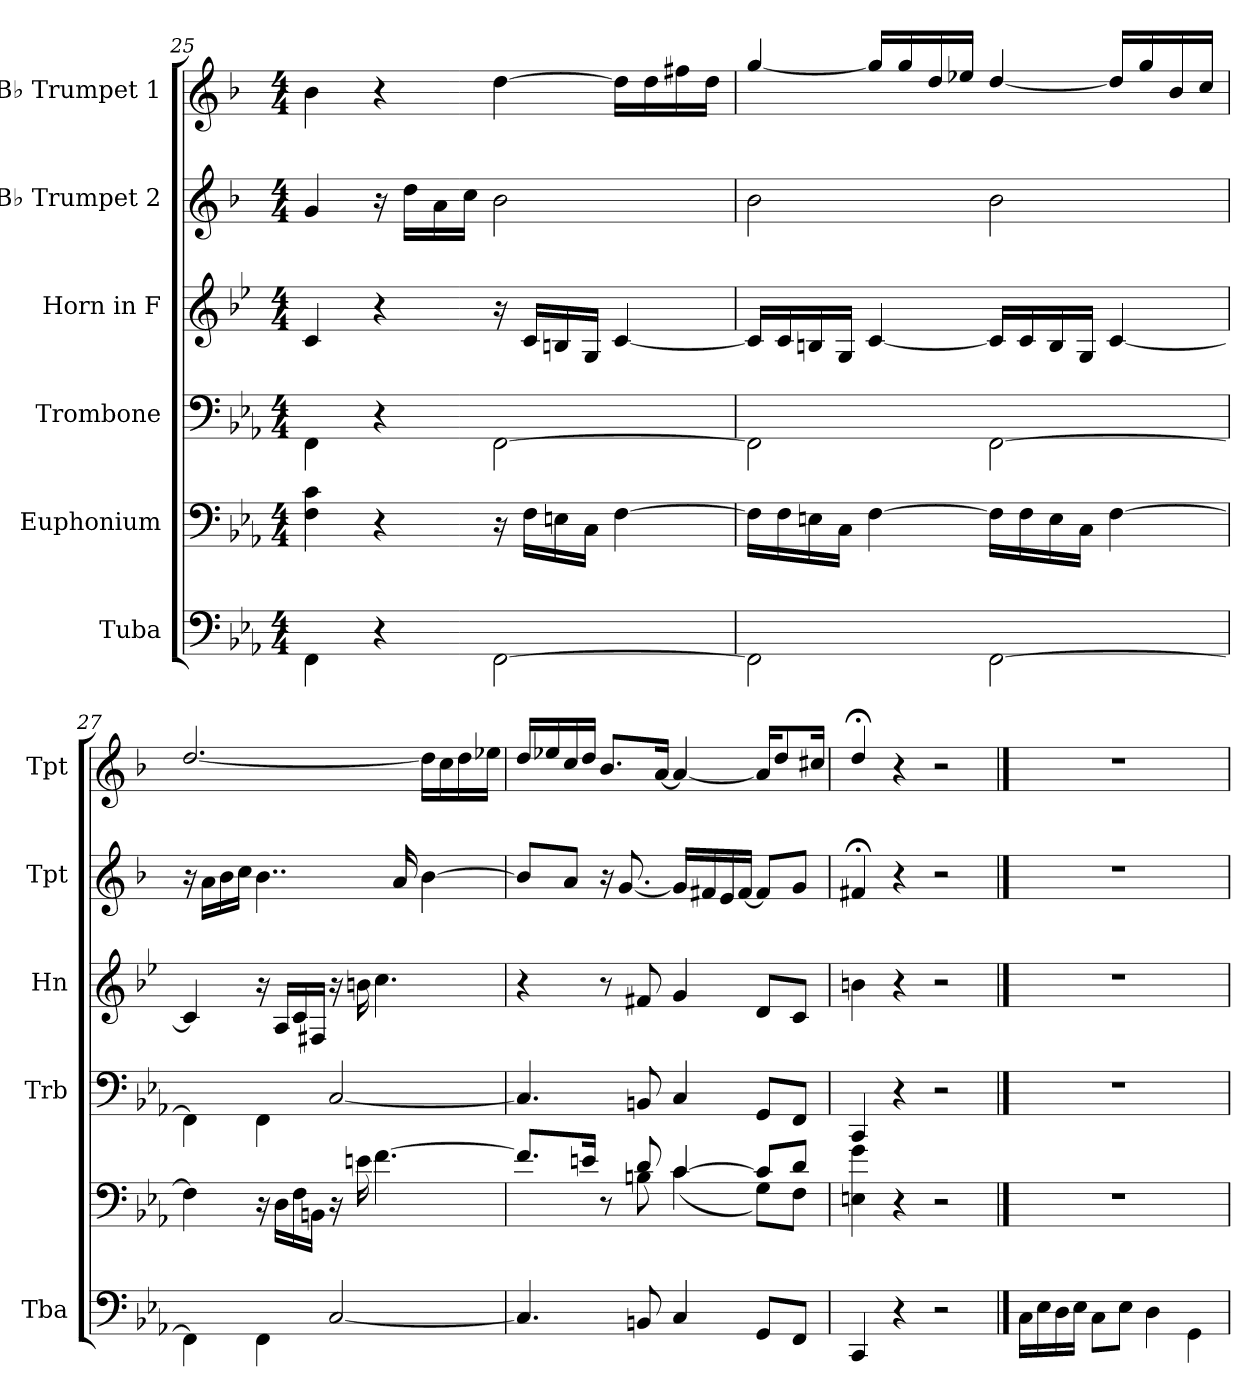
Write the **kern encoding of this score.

**kern	**kern	**kern	**kern	**kern	**kern
*part6	*part5	*part4	*part3	*part2	*part1
*staff6	*staff5	*staff4	*staff3	*staff2	*staff1
*I"Tuba	*I"Euphonium	*I"Trombone	*I"Horn in F	*I"B♭ Trumpet 2	*I"B♭ Trumpet 1
*I'Tba	*	*I'Trb	*I'Hn	*I'Tpt	*I'Tpt
!!LO:PB:g=z
*clefF4	*clefF4	*clefF4	*clefG2	*clefG2	*clefG2
*	*	*	*ITrd4c7	*ITrd1c2	*ITrd1c2
*k[b-e-a-]	*k[b-e-a-]	*k[b-e-a-]	*k[b-e-a-]	*k[b-e-a-]	*k[b-e-a-]
*M4/4	*M4/4	*M4/4	*M4/4	*M4/4	*M4/4
=25	=25	=25	=25	=25	=25
4FF\	4F\ 4c\	4FF\	4F/	4f/	4a-\
4r	4r	4r	4r	16r	4r
.	.	.	.	16cc\LL	.
.	.	.	.	16g\	.
.	.	.	.	16b-\JJ	.
[2FF\	16r	[2FF\	16r	2a-\	[4cc\
.	16F\LL	.	16F/LL	.	.
.	16En\	.	16En/	.	.
.	16C\JJ	.	16C/JJ	.	.
.	[4F\	.	[4F/	.	16cc\LL]
.	.	.	.	.	16cc\
.	.	.	.	.	16een\
.	.	.	.	.	16cc\JJ
=26	=26	=26	=26	=26	=26
2FF\]	16F\LL]	2FF\]	16F/LL]	2a-\	[4ff/
.	16F\	.	16F/	.	.
.	16En\	.	16En/	.	.
.	16C\JJ	.	16C/JJ	.	.
.	[4F\	.	[4F/	.	16ff/LL]
.	.	.	.	.	16ff/
.	.	.	.	.	16cc/
.	.	.	.	.	16dd-X/JJ
[2FF\	16F\LL]	[2FF\	16F/LL]	2a-\	[4cc/
.	16F\	.	16F/	.	.
.	16E\	.	16E/	.	.
.	16C\JJ	.	16C/JJ	.	.
.	[4F\	.	[4F/	.	16cc/LL]
.	.	.	.	.	16ff/
.	.	.	.	.	16a-/
.	.	.	.	.	16b-/JJ
!!LO:LB:g=z
=27	=27	=27	=27	=27	=27
4FF\]	4F\]	4FF\]	4F/]	16r	[2.cc/
.	.	.	.	16g\LL	.
.	.	.	.	16a-\	.
.	.	.	.	16b-\JJ	.
4FF\	16r	4FF\	16r	4..a-\	.
.	16D\LL	.	16D/LL	.	.
.	16F\	.	16F/	.	.
.	16BBn\JJ	.	16BBn/JJ	.	.
[2C/	16r	[2C/	16r	.	.
.	16en\	.	16en\	.	.
.	[4.f\	.	4.f\	.	.
.	.	.	.	16g/	.
.	.	.	.	[4a-\	16cc\LL]
.	.	.	.	.	16b-\
.	.	.	.	.	16cc\
.	.	.	.	.	16dd-X\JJ
=28	=28	=28	=28	=28	=28
*	*^	*	*	*	*
4.C/]	8.f/L]	4.ryy	4.C/]	4r	8a-/L]	16cc/LL
.	.	.	.	.	.	16dd-X/
.	.	.	.	.	8g/J	16b-/
.	16en/Jk	.	.	.	.	16cc/JJ
.	8r	.	.	8r	16r	8.a-/L
.	.	.	.	.	[8.f/	.
8BBn/	8d/	8Bn\	8BBn/	8Bn/	.	.
.	.	.	.	.	.	[16g/Jk
4C/	[4c/	(<4c\	4C/	4c/	16f/LL]	4g/_
.	.	.	.	.	16en/	.
.	.	.	.	.	16d/	.
.	.	.	.	.	[16e/JJ	.
8GG/L	8c/L]	8G\L)	8GG/L	8G/L	8e/L]	16g/KL]
.	.	.	.	.	.	8cc/
8FF/J	8d/J	8F\J	8FF/J	8F/J	8f/J	.
.	.	.	.	.	.	16bn/Jk
*	*v	*v	*	*	*	*
=29	=29	=29	=29	=29	=29
*	*	*	*	*^	*^
4CC/	4En\ 4g\	4CC/	4en\	4en;</	4ryy	4cc;</	4ryy
4r	4r	4r	4r	4r	4ryy	4r	4ryy
2r	2r	2r	2r	2r	2ryy	2r	2ryy
!!LO:PB:g=z
==1	==1	==1	==1	==1	==1	==1	==1
!	!	!	!	!	!	!LO:TX:B:t=Fugue	!
*	*	*	*	*v	*v	*	*
*	*	*	*	*	*v	*v
16C\LL	1r	1r	1r	1r	1r
16E-\	.	.	.	.	.
16D\	.	.	.	.	.
16E-\JJ	.	.	.	.	.
8C\L	.	.	.	.	.
8E-\J	.	.	.	.	.
4D\	.	.	.	.	.
4GG\	.	.	.	.	.
=	=	=	=	=	=
*-	*-	*-	*-	*-	*-
